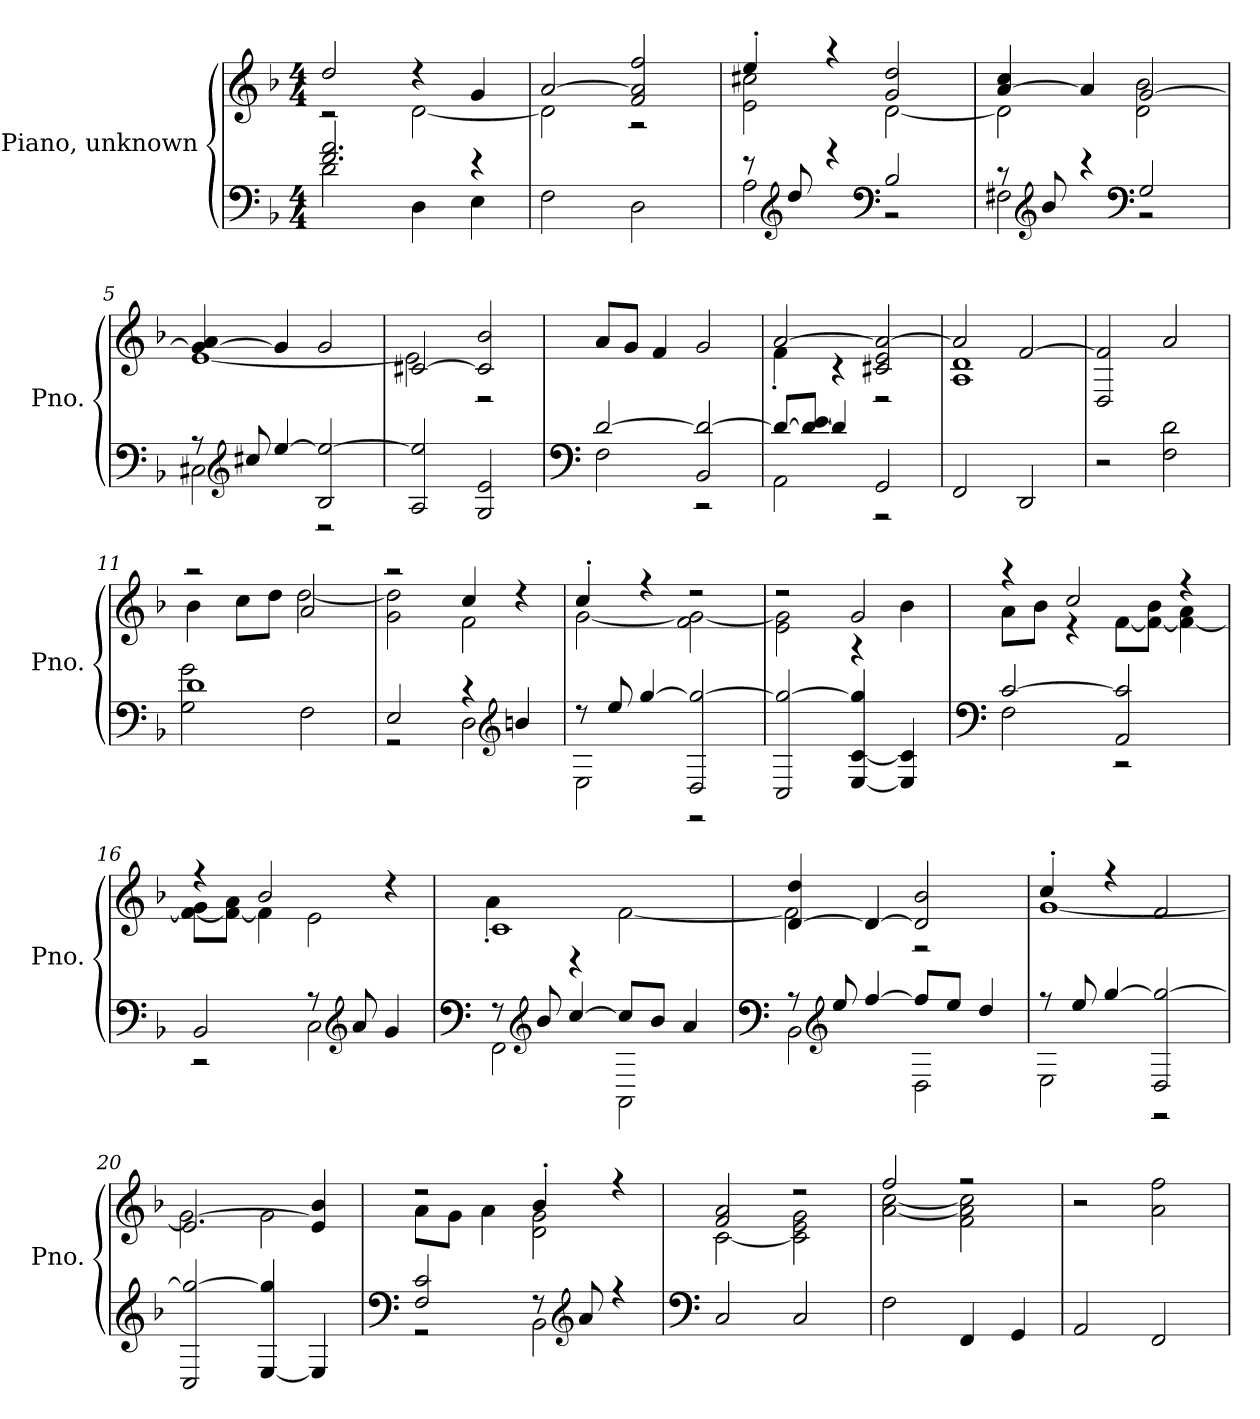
**kern	**kern
*part1	*part1
*staff2	*staff1
*I"Piano, unknown	*
*I'Pno.	*
*clefF4	*clefG2
*k[b-]	*k[b-]
*M4/4	*M4/4
*MM169	*MM169
=1	=1
*^	*^
2.f/ 2.a/	2d\	2dd/	2r
.	4D\	4r	[2d\
4r	4E\	4g/	.
*v	*v	*	*
=2	=2	=2
2F\	[2a/	2d\]
2D\	2f/ 2a/] 2ff/	2r
=3	=3	=3
*^	*	*
8r	2A\	4ee'/	2e\ 2cc#X\
*clefG2	*	*	*
8dd/	.	.	.
4r	.	4r	.
*clefF4	*	*	*
2B-/	2r	2g/ 2dd/	[2d\
=4	=4	=4	=4
8r	2F#X\	[4a/ 4cc/	2d\]
*clefG2	*	*	*
8b-/	.	.	.
4r	.	4a/]	.
*clefF4	*	*	*
2G/	2r	[2g/	2d\ 2b-\
=5	=5	=5	=5
8r	2C#X\	4g/_ 4a/	[1e
*clefG2	*	*	*
8cc#X/	.	.	.
[4ee/	.	4g/]	.
2B-/ 2ee/_	2r	2g/	.
*v	*v	*	*
=6	=6	=6
2A/ 2ee/]	[2c#X/	2e\]
2G/ 2e/	2c#/] 2b-/	2r
*	*v	*v
!!LO:LB:g=z
=7	=7
*clefF4	*
*^	*
[2d/	2F\	8a/L
.	.	8g/J
.	.	4f/
2BB-/ 2d/_	2r	2g/
=8	=8	=8
*	*	*^
8d/L_	2AA\	[2a/	4f'\
8d/_ 8e/J	.	.	.
4d/]	.	.	4r
2GG/	2r	2c#X/ 2e/ 2a/_	2r
*v	*v	*	*
=9	=9	=9
2FF/	2a/]	1A 1d
2DD/	[2f/	.
*	*v	*v
=10	=10
2r	2D/ 2f/]
2F\ 2d\	2a/
=11	=11
*^	*^
1d	2G\ 2g\	2r	4b-\
.	.	.	8cc\L
.	.	.	8dd\J
.	2F\	2a/	[2dd\
=12	=12	=12	=12
2E/	2r	2r	2g\ 2dd\]
4r	2D\	4cc/	2f\
*clefG2	*	*	*
4bn/	.	4r	.
=13	=13	=13	=13
8r	2E\	4cc'/	[2g\
8ee/	.	.	.
[4gg/	.	4r	.
2D/ 2gg/_	2r	2r	2f\ 2g\_
*v	*v	*	*
=14	=14	=14
2C/ 2gg/_	2r	2e\ 2g\]
[4E/ [4c/ 4gg/]	2g/	4r
4E/] 4c/]	.	4b-\
!!LO:LB:g=z	!!
=15	=15	=15
*clefF4	*	*
*^	*	*
[2c/	2F\	4r	8a\L
.	.	.	8b-\J
.	.	2cc/	4r
2AA/ 2c/]	2r	.	[8f\L
.	.	.	8f\_ 8b-\J
.	.	4r	4f\_ 4a\
=16	=16	=16	=16
2BB-/	2r	4r	8f\_ 8g\L
.	.	.	8f\_ 8a\J
.	.	2b-/	4f\]
8r	2C\	.	2e\
*clefG2	*	*	*
8a/	.	.	.
4g/	.	4r	.
=17	=17	=17	=17
*clefF4	*	*	*
8r	2FF\	1c	4a'\
*clefG2	*	*	*
8b-/	.	.	.
[4cc/	.	.	4r
8cc/L]	2AA\	.	[2f\
8b-/J	.	.	.
4a/	.	.	.
=18	=18	=18	=18
*clefF4	*	*	*
8r	2BB-\	[4d/ 4dd/	2f\]
*clefG2	*	*	*
8ee/	.	.	.
[4ff/	.	4d/_	.
8ff/L]	2D\	2d/] 2b-/	2r
8ee/J	.	.	.
4dd/	.	.	.
!!LO:LB:g=z	!!
=19	=19	=19	=19
8r	2E\	4cc'/	[1g
8ee/	.	.	.
[4gg/	.	4r	.
2D/ 2gg/_	2r	2f/	.
*v	*v	*	*
=20	=20	=20
2C/ 2gg/_	[2.e/	2g\]
[4E/ 4gg/]	.	2g\
4E/]	4e/] 4b-/	.
=21	=21	=21
*clefF4	*	*
*^	*	*
2F/ 2c/	2r	2r	8a\L
.	.	.	8g\J
.	.	.	4a\
8r	2BB-\	4b-'/	2d\ 2g\
*clefG2	*	*	*
8a/	.	.	.
4r	.	4r	.
*v	*v	*	*
=22	=22	=22
*clefF4	*	*
2C/	2f/ 2a/	[2c\
2C/	2r	2c\] 2e\ 2g\
=23	=23	=23
2F\	2ff/	[2a\ [2cc\
4FF/	2r	2f\ 2a\] 2cc\]
4GG/	.	.
*	*v	*v
=24	=24
2AA/	2r
2FF/	2a\ 2ff\
=	=
*-	*-
